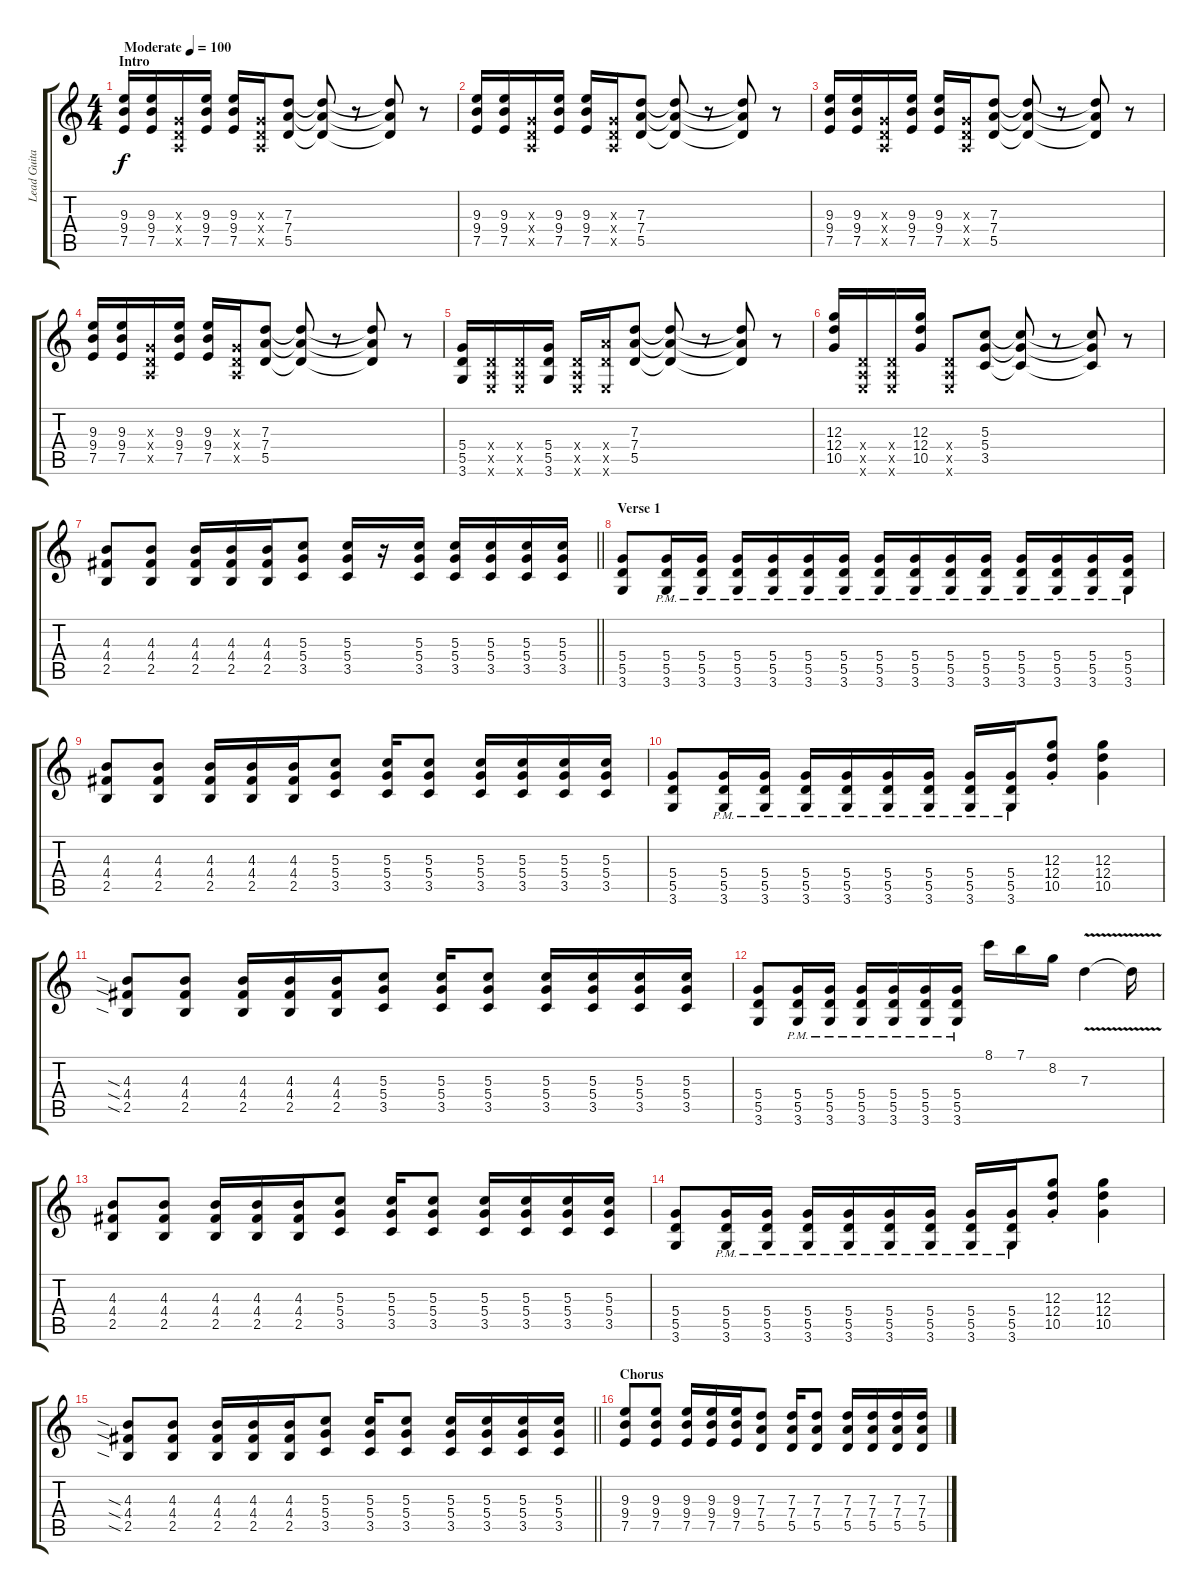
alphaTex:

\track ("Lead Guitar" "Lead Guita") {instrument overdrivenguitar}
\staff {score tabs}
\tuning (E4 B3 G3 D3 A2 E2) {hide}
\ts (4 4)
\section ("" "Intro")
\tempo (100 "Moderate")
\clef g2
\ks c
(9.3 9.4 7.5).16{dy f instrument overdrivenguitar} (9.3 9.4 7.5).16 (0.3{x} 0.4{x} 0.5{x}).16 (9.3 9.4 7.5).16 (9.3 9.4 7.5).16 (0.3{x} 0.4{x} 0.5{x}).16 (7.3 7.4 5.5).8 (7.3{t} 7.4{t} 5.5{t}).8 r.8 (7.3{t} 7.4{t} 5.5{t}).8 r.8 |
(9.3 9.4 7.5).16 (9.3 9.4 7.5).16 (0.3{x} 0.4{x} 0.5{x}).16 (9.3 9.4 7.5).16 (9.3 9.4 7.5).16 (0.3{x} 0.4{x} 0.5{x}).16 (7.3 7.4 5.5).8 (7.3{t} 7.4{t} 5.5{t}).8 r.8 (7.3{t} 7.4{t} 5.5{t}).8 r.8 |
(9.3 9.4 7.5).16 (9.3 9.4 7.5).16 (0.3{x} 0.4{x} 0.5{x}).16 (9.3 9.4 7.5).16 (9.3 9.4 7.5).16 (0.3{x} 0.4{x} 0.5{x}).16 (7.3 7.4 5.5).8 (7.3{t} 7.4{t} 5.5{t}).8 r.8 (7.3{t} 7.4{t} 5.5{t}).8 r.8 |
(9.3 9.4 7.5).16 (9.3 9.4 7.5).16 (0.3{x} 0.4{x} 0.5{x}).16 (9.3 9.4 7.5).16 (9.3 9.4 7.5).16 (0.3{x} 0.4{x} 0.5{x}).16 (7.3 7.4 5.5).8 (7.3{t} 7.4{t} 5.5{t}).8 r.8 (7.3{t} 7.4{t} 5.5{t}).8 r.8 |
(5.4 5.5 3.6).16 (0.4{x} 0.5{x} 0.6{x}).16 (0.4{x} 0.5{x} 0.6{x}).16 (5.4 5.5 3.6).16 (0.4{x} 0.5{x} 0.6{x}).16 (7.4{x} 5.5{x} 0.6{x}).16 (7.3 7.4 5.5).8 (7.3{t} 7.4{t} 5.5{t}).8 r.8 (7.3{t} 7.4{t} 5.5{t}).8 r.8 |
(12.3 12.4 10.5).16 (0.4{x} 0.5{x} 0.6{x}).16 (0.4{x} 0.5{x} 0.6{x}).16 (12.3 12.4 10.5).16 (0.4{x} 0.5{x} 0.6{x}).8 (5.3 5.4 3.5).8 (5.3{t} 5.4{t} 3.5{t}).8 r.8 (5.3{t} 5.4{t} 3.5{t}).8 r.8 |
\barLineRight lightlight
(4.3 4.4 2.5).8 (4.3 4.4 2.5).8 (4.3 4.4 2.5).16 (4.3 4.4 2.5).16 (4.3 4.4 2.5).16 (5.3 5.4 3.5).8 (5.3 5.4 3.5).16 r.16 (5.3 5.4 3.5).16 (5.3 5.4 3.5).16 (5.3 5.4 3.5).16 (5.3 5.4 3.5).16 (5.3 5.4 3.5).16 |
\section ("" "Verse 1")
(5.4 5.5 3.6).8 (5.4{pm} 5.5{pm} 3.6{pm}).16 (5.4{pm} 5.5{pm} 3.6{pm}).16 (5.4{pm} 5.5{pm} 3.6{pm}).16 (5.4{pm} 5.5{pm} 3.6{pm}).16 (5.4{pm} 5.5{pm} 3.6{pm}).16 (5.4{pm} 5.5{pm} 3.6{pm}).16 (5.4{pm} 5.5{pm} 3.6{pm}).16 (5.4{pm} 5.5{pm} 3.6{pm}).16 (5.4{pm} 5.5{pm} 3.6{pm}).16 (5.4{pm} 5.5{pm} 3.6{pm}).16 (5.4{pm} 5.5{pm} 3.6{pm}).16 (5.4{pm} 5.5{pm} 3.6{pm}).16 (5.4{pm} 5.5{pm} 3.6{pm}).16 (5.4{pm} 5.5{pm} 3.6{pm}).16 |
(4.3 4.4 2.5).8 (4.3 4.4 2.5).8 (4.3 4.4 2.5).16 (4.3 4.4 2.5).16 (4.3 4.4 2.5).16 (5.3 5.4 3.5).8 (5.3 5.4 3.5).16 (5.3 5.4 3.5).8 (5.3 5.4 3.5).16 (5.3 5.4 3.5).16 (5.3 5.4 3.5).16 (5.3 5.4 3.5).16 |
(5.4 5.5 3.6).8 (5.4{pm} 5.5{pm} 3.6{pm}).16 (5.4{pm} 5.5{pm} 3.6{pm}).16 (5.4{pm} 5.5{pm} 3.6{pm}).16 (5.4{pm} 5.5{pm} 3.6{pm}).16 (5.4{pm} 5.5{pm} 3.6{pm}).16 (5.4{pm} 5.5{pm} 3.6{pm}).16 (5.4{pm} 5.5{pm} 3.6{pm}).16 (5.4{pm} 5.5{pm} 3.6{pm}).16 (12.3 12.4{st} 10.5).8 (12.3 12.4 10.5).4 |
(4.3{sia} 4.4{sia} 2.5{sia}).8 (4.3 4.4 2.5).8 (4.3 4.4 2.5).16 (4.3 4.4 2.5).16 (4.3 4.4 2.5).16 (5.3 5.4 3.5).8 (5.3 5.4 3.5).16 (5.3 5.4 3.5).8 (5.3 5.4 3.5).16 (5.3 5.4 3.5).16 (5.3 5.4 3.5).16 (5.3 5.4 3.5).16 |
(5.4 5.5 3.6).8 (5.4{pm} 5.5{pm} 3.6{pm}).16 (5.4{pm} 5.5{pm} 3.6{pm}).16 (5.4{pm} 5.5{pm} 3.6{pm}).16 (5.4{pm} 5.5{pm} 3.6{pm}).16 (5.4{pm} 5.5{pm} 3.6{pm}).16 (5.4{pm} 5.5{pm} 3.6{pm}).16 8.1.16 7.1.16 8.2.16 7.3{v}.4 7.3{t}.16 |
(4.3 4.4 2.5).8 (4.3 4.4 2.5).8 (4.3 4.4 2.5).16 (4.3 4.4 2.5).16 (4.3 4.4 2.5).16 (5.3 5.4 3.5).8 (5.3 5.4 3.5).16 (5.3 5.4 3.5).8 (5.3 5.4 3.5).16 (5.3 5.4 3.5).16 (5.3 5.4 3.5).16 (5.3 5.4 3.5).16 |
(5.4 5.5 3.6).8 (5.4{pm} 5.5{pm} 3.6{pm}).16 (5.4{pm} 5.5{pm} 3.6{pm}).16 (5.4{pm} 5.5{pm} 3.6{pm}).16 (5.4{pm} 5.5{pm} 3.6{pm}).16 (5.4{pm} 5.5{pm} 3.6{pm}).16 (5.4{pm} 5.5{pm} 3.6{pm}).16 (5.4{pm} 5.5{pm} 3.6{pm}).16 (5.4{pm} 5.5{pm} 3.6{pm}).16 (12.3{st} 12.4 10.5).8 (12.3 12.4 10.5).4 |
\barLineRight lightlight
(4.3{sia} 4.4{sia} 2.5{sia}).8 (4.3 4.4 2.5).8 (4.3 4.4 2.5).16 (4.3 4.4 2.5).16 (4.3 4.4 2.5).16 (5.3 5.4 3.5).8 (5.3 5.4 3.5).16 (5.3 5.4 3.5).8 (5.3 5.4 3.5).16 (5.3 5.4 3.5).16 (5.3 5.4 3.5).16 (5.3 5.4 3.5).16 |
\section ("" "Chorus")
(9.3 9.4 7.5).8 (9.3 9.4 7.5).8 (9.3 9.4 7.5).16 (9.3 9.4 7.5).16 (9.3 9.4 7.5).16 (7.3 7.4 5.5).8 (7.3 7.4 5.5).16 (7.3 7.4 5.5).8 (7.3 7.4 5.5).16 (7.3 7.4 5.5).16 (7.3 7.4 5.5).16 (7.3 7.4 5.5).16
